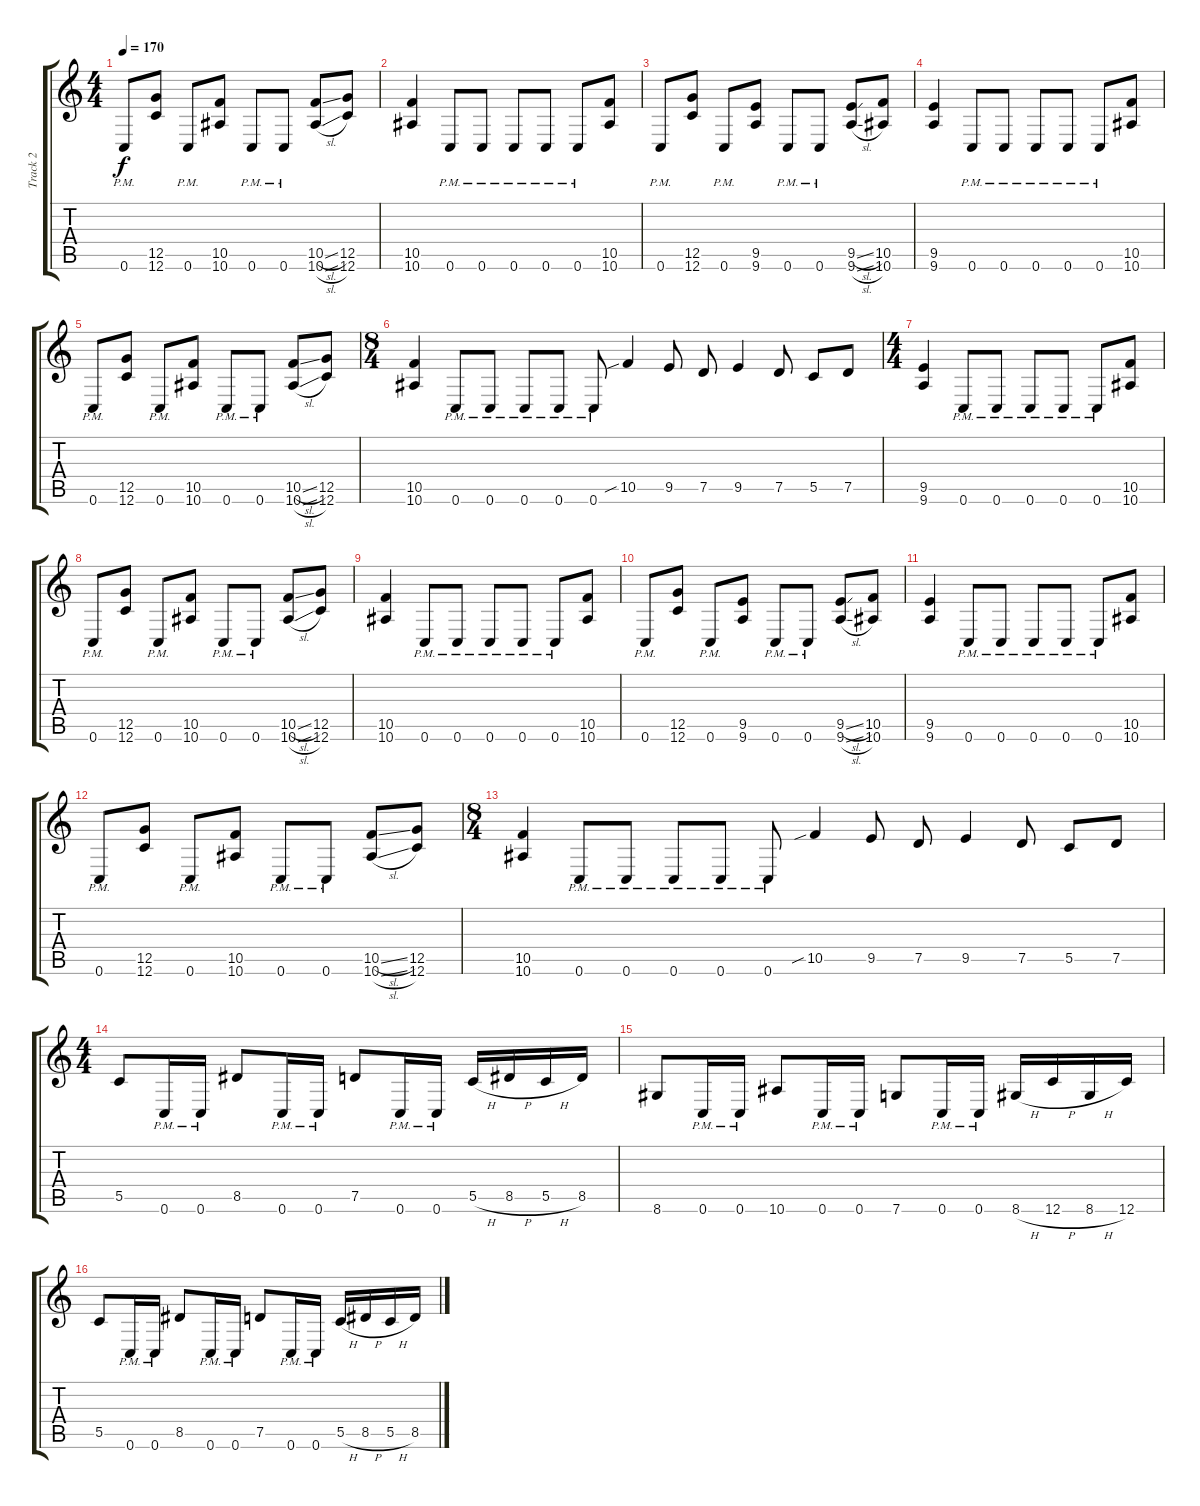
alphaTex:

\track ("Track 2" "Track 2") {instrument distortionguitar}
\staff {score tabs}
\tuning (D4 A3 F3 C3 G2 C2) {hide}
\ts (4 4)
\tempo 170
\clef g2
\ks c
0.6{pm}.8{dy f} (12.5 12.6).8 0.6{pm}.8 (10.5 10.6).8 0.6{pm}.8 0.6{pm}.8 (10.5{sl} 10.6{sl}).8 (12.5 12.6).8 |
(10.5 10.6).4 0.6{pm}.8 0.6{pm}.8 0.6{pm}.8 0.6{pm}.8 0.6{pm}.8 (10.5 10.6).8 |
0.6{pm}.8 (12.5 12.6).8 0.6{pm}.8 (9.5 9.6).8 0.6{pm}.8 0.6{pm}.8 (9.5{sl} 9.6{sl}).8 (10.5 10.6).8 |
(9.5 9.6).4 0.6{pm}.8 0.6{pm}.8 0.6{pm}.8 0.6{pm}.8 0.6{pm}.8 (10.5 10.6).8 |
0.6{pm}.8 (12.5 12.6).8 0.6{pm}.8 (10.5 10.6).8 0.6{pm}.8 0.6{pm}.8 (10.5{sl} 10.6{sl}).8 (12.5 12.6).8 |
\ts (8 4)
(10.5 10.6).4 0.6{pm}.8 0.6{pm}.8 0.6{pm}.8 0.6{pm}.8 0.6{pm}.8 10.5{sib}.4 9.5.8 7.5.8 9.5.4 7.5.8 5.5.8 7.5.8 |
\ts (4 4)
(9.5 9.6).4 0.6{pm}.8 0.6{pm}.8 0.6{pm}.8 0.6{pm}.8 0.6{pm}.8 (10.5 10.6).8 |
0.6{pm}.8 (12.5 12.6).8 0.6{pm}.8 (10.5 10.6).8 0.6{pm}.8 0.6{pm}.8 (10.5{sl} 10.6{sl}).8 (12.5 12.6).8 |
(10.5 10.6).4 0.6{pm}.8 0.6{pm}.8 0.6{pm}.8 0.6{pm}.8 0.6{pm}.8 (10.5 10.6).8 |
0.6{pm}.8 (12.5 12.6).8 0.6{pm}.8 (9.5 9.6).8 0.6{pm}.8 0.6{pm}.8 (9.5{sl} 9.6{sl}).8 (10.5 10.6).8 |
(9.5 9.6).4 0.6{pm}.8 0.6{pm}.8 0.6{pm}.8 0.6{pm}.8 0.6{pm}.8 (10.5 10.6).8 |
0.6{pm}.8 (12.5 12.6).8 0.6{pm}.8 (10.5 10.6).8 0.6{pm}.8 0.6{pm}.8 (10.5{sl} 10.6{sl}).8 (12.5 12.6).8 |
\ts (8 4)
(10.5 10.6).4 0.6{pm}.8 0.6{pm}.8 0.6{pm}.8 0.6{pm}.8 0.6{pm}.8 10.5{sib}.4 9.5.8 7.5.8 9.5.4 7.5.8 5.5.8 7.5.8 |
\ts (4 4)
5.5.8 0.6{pm}.16 0.6{pm}.16 8.5.8 0.6{pm}.16 0.6{pm}.16 7.5.8 0.6{pm}.16 0.6{pm}.16 5.5{h}.16 8.5{h}.16 5.5{h}.16 8.5.16 |
8.6.8 0.6{pm}.16 0.6{pm}.16 10.6.8 0.6{pm}.16 0.6{pm}.16 7.6.8 0.6{pm}.16 0.6{pm}.16 8.6{h}.16 12.6{h}.16 8.6{h}.16 12.6.16 |
5.5.8 0.6{pm}.16 0.6{pm}.16 8.5.8 0.6{pm}.16 0.6{pm}.16 7.5.8 0.6{pm}.16 0.6{pm}.16 5.5{h}.16 8.5{h}.16 5.5{h}.16 8.5.16
